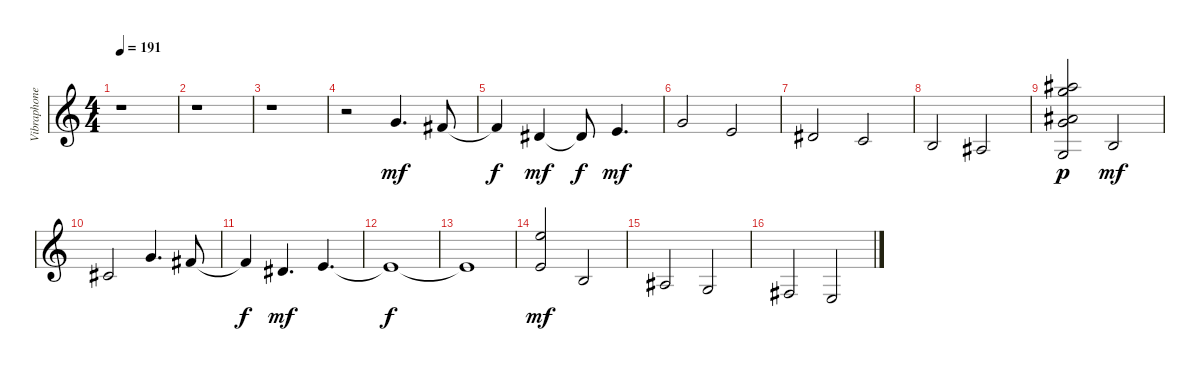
\track ("Vibraphone" "Vibraphone") {instrument vibraphone}
\staff {score}
\tuning (E4 B3 G3 D3 A2 E2 B1) {hide}
\ts (4 4)
\tempo 191
\clef g2
\ks c
r.1{dy mf} |
r.1 |
r.1 |
r.2 3.1.4{d} 2.1.8 |
2.1{t}.4{dy f} 4.2.4{dy mf} 4.2{t}.8{dy f} 0.1.4{d dy mf} |
3.1.2 0.1.2 |
4.2.2 5.3.2 |
0.2.2 3.3.2 |
(18.1 20.2 0.3 20.4 22.5).2{dy p} 0.2.2{dy mf} |
21.6.2 22.5.4{d} 21.5.8 |
21.5{t}.4{dy f} 23.6.4{d dy mf} 24.6.4{d} |
24.6{t}.1{dy f} |
24.6{t}.1 |
(0.1 17.2).2{dy mf} 0.2.2 |
3.3.2 0.3.2 |
4.4.2 2.4.2
